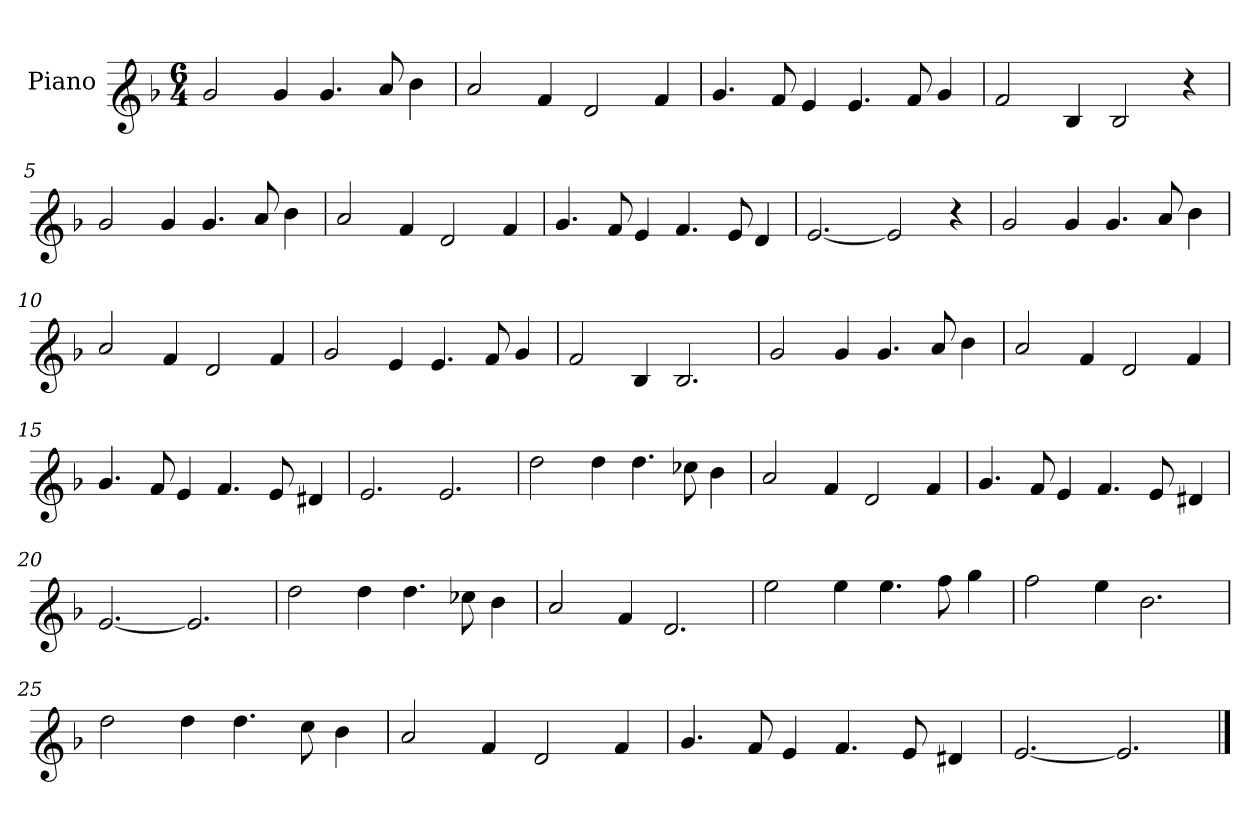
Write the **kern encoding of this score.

**kern
*part1
*staff1
*I"Piano
*I'Pno.
*clefG1
*k[b-]
*M6/4
=1
2b-/
4b-/
4.b-/
8cc/
4dd\
=2
2cc/
4a/
2f/
4a/
=3
4.b-/
8a/
4g/
4.g/
8a/
4b-/
=4
2a/
4d/
2d/
4r
=5
2b-/
4b-/
4.b-/
8cc/
4dd\
=6
2cc/
4a/
2f/
4a/
=7
4.b-/
8a/
4g/
4.a/
8g/
4f/
=8
[2.g/
2g/]
4r
=9
2b-/
4b-/
4.b-/
8cc/
4dd\
=10
2cc/
4a/
2f/
4a/
=11
2b-/
4g/
4.g/
8a/
4b-/
=12
2a/
4d/
2.d/
=13
2b-/
4b-/
4.b-/
8cc/
4dd\
=14
2cc/
4a/
2f/
4a/
=15
4.b-/
8a/
4g/
4.a/
8g/
4f#X/
=16
2.g/
2.g/
=17
2ff\
4ff\
4.ff\
8ee-X\
4dd\
=18
2cc/
4a/
2f/
4a/
=19
4.b-/
8a/
4g/
4.a/
8g/
4f#X/
=20
[2.g/
2.g/]
=21
2ff\
4ff\
4.ff\
8ee-X\
4dd\
=22
2cc/
4a/
2.f/
=23
2gg\
4gg\
4.gg\
8aa\
4bb-\
=24
2aa\
4gg\
2.dd\
=25
2ff\
4ff\
4.ff\
8ee\
4dd\
=26
2cc/
4a/
2f/
4a/
=27
4.b-/
8a/
4g/
4.a/
8g/
4f#X/
=28
[2.g/
2.g/]
==
*-
